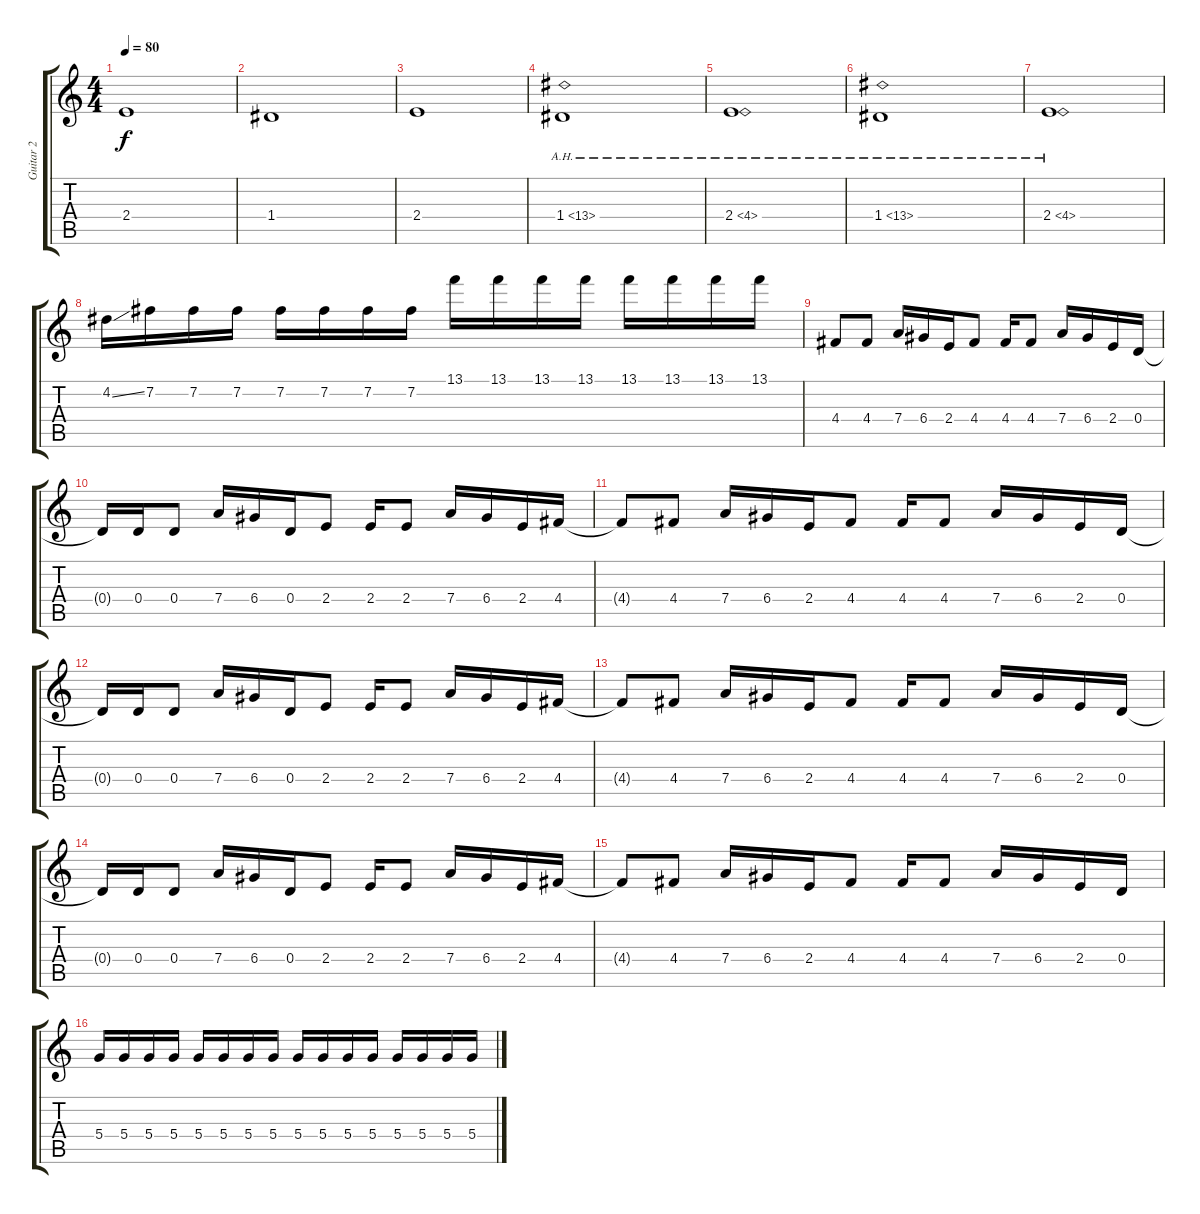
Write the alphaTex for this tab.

\track ("Guitar 2" "Guitar 2") {instrument overdrivenguitar}
\staff {score tabs}
\tuning (E4 B3 G3 D3 A2 E2) {hide}
\ts (4 4)
\tempo 80
\clef g2
\ks c
2.4.1{dy f} |
1.4.1 |
2.4.1 |
1.4{ah 12}.1 |
2.4{ah 2}.1 |
1.4{ah 12}.1 |
2.4{ah 2}.1 |
4.2{ss}.16 7.2.16 7.2.16 7.2.16 7.2.16 7.2.16 7.2.16 7.2.16 13.1.16 13.1.16 13.1.16 13.1.16 13.1.16 13.1.16 13.1.16 13.1.16 |
4.4.8 4.4.8 7.4.16 6.4.16 2.4.16 4.4.8 4.4.16 4.4.8 7.4.16 6.4.16 2.4.16 0.4.16 |
0.4{t}.16 0.4.16 0.4.8 7.4.16 6.4.16 0.4.16 2.4.8 2.4.16 2.4.8 7.4.16 6.4.16 2.4.16 4.4.16 |
4.4{t}.8 4.4.8 7.4.16 6.4.16 2.4.16 4.4.8 4.4.16 4.4.8 7.4.16 6.4.16 2.4.16 0.4.16 |
0.4{t}.16 0.4.16 0.4.8 7.4.16 6.4.16 0.4.16 2.4.8 2.4.16 2.4.8 7.4.16 6.4.16 2.4.16 4.4.16 |
4.4{t}.8 4.4.8 7.4.16 6.4.16 2.4.16 4.4.8 4.4.16 4.4.8 7.4.16 6.4.16 2.4.16 0.4.16 |
0.4{t}.16 0.4.16 0.4.8 7.4.16 6.4.16 0.4.16 2.4.8 2.4.16 2.4.8 7.4.16 6.4.16 2.4.16 4.4.16 |
4.4{t}.8 4.4.8 7.4.16 6.4.16 2.4.16 4.4.8 4.4.16 4.4.8 7.4.16 6.4.16 2.4.16 0.4.16 |
5.4.16 5.4.16 5.4.16 5.4.16 5.4.16 5.4.16 5.4.16 5.4.16 5.4.16 5.4.16 5.4.16 5.4.16 5.4.16 5.4.16 5.4.16 5.4.16
